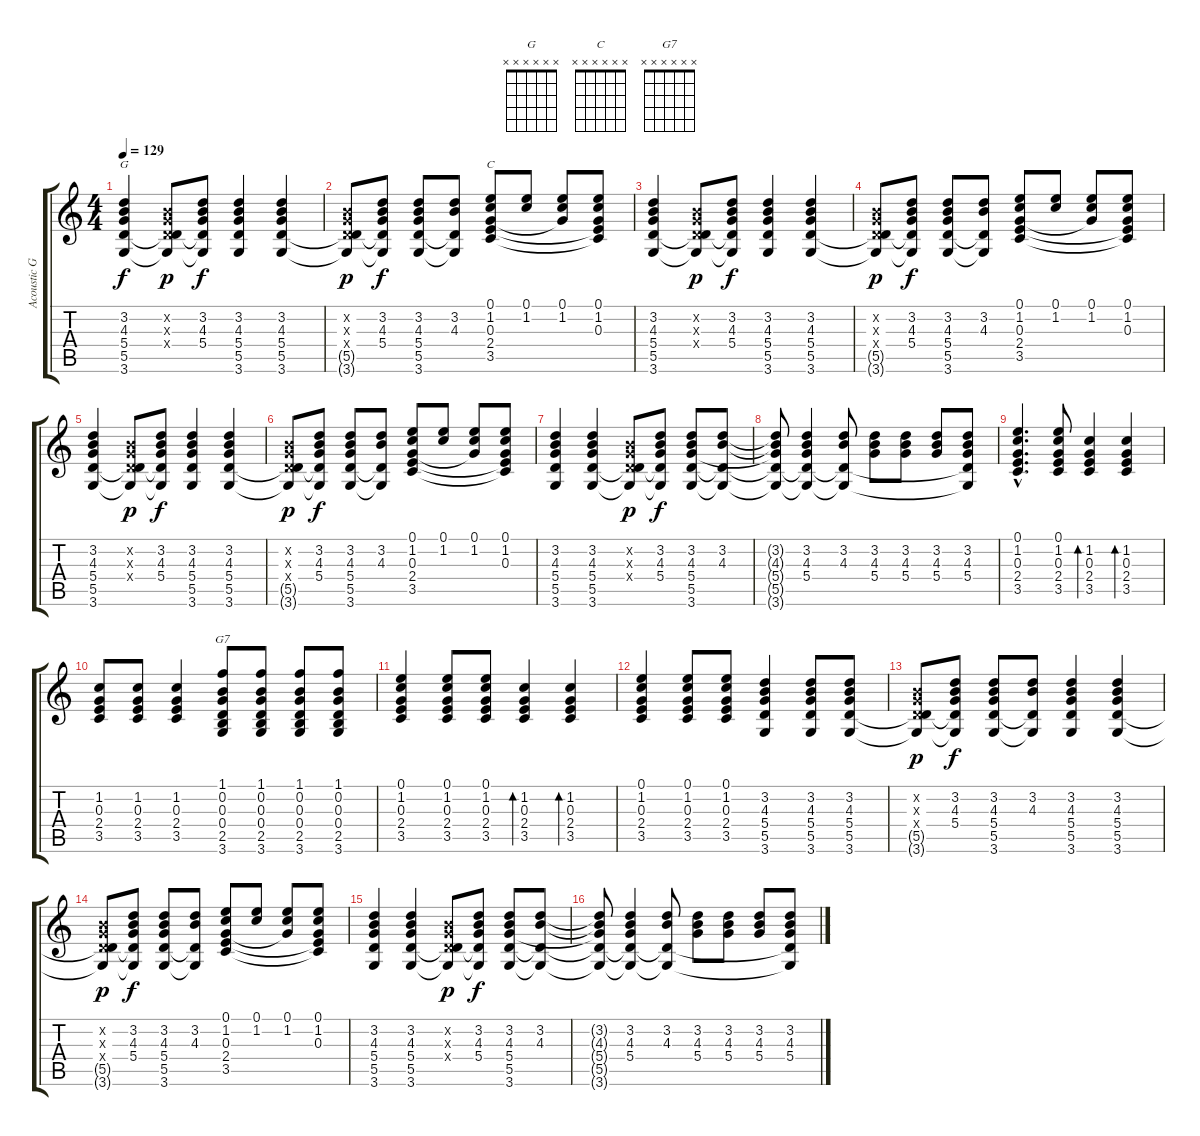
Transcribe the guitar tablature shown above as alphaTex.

\track ("Acoustic Guitar (Gilmour)" "Acoustic G") {instrument acousticguitarsteel}
\staff {score tabs}
\tuning (E4 B3 G3 D3 A2 E2) {hide}
\chord ("G" x x x x x x)
\chord ("C" x x x x x x)
\chord ("G7" x x x x x x)
\ts (4 4)
\tempo 129
\clef g2
\ks c
(3.2 4.3 5.4 5.5 3.6).4{ch "G" dy f instrument acousticguitarsteel} (0.2{x} 0.3{x} 0.4{x} 5.5{t} 3.6{t}).8{dy p} (3.2 4.3 5.4 5.5{t} 3.6{t}).8{dy f} (3.2 4.3 5.4 5.5 3.6).4 (3.2 4.3 5.4 5.5 3.6).4 |
(0.2{x} 0.3{x} 0.4{x} 5.5{t} 3.6{t}).8{dy p} (3.2 4.3 5.4 5.5{t} 3.6{t}).8{dy f} (3.2 4.3 5.4 5.5 3.6).8 (3.2 4.3 5.5{t} 3.6{t}).8 (0.1 1.2 0.3 2.4 3.5).8{ch "C"} (0.1 1.2).8 (0.1 1.2 0.3{t}).8 (0.1 1.2 0.3 2.4{t} 3.5{t}).8 |
(3.2 4.3 5.4 5.5 3.6).4 (0.2{x} 0.3{x} 0.4{x} 5.5{t} 3.6{t}).8{dy p} (3.2 4.3 5.4 5.5{t} 3.6{t}).8{dy f} (3.2 4.3 5.4 5.5 3.6).4 (3.2 4.3 5.4 5.5 3.6).4 |
(0.2{x} 0.3{x} 0.4{x} 5.5{t} 3.6{t}).8{dy p} (3.2 4.3 5.4 5.5{t} 3.6{t}).8{dy f} (3.2 4.3 5.4 5.5 3.6).8 (3.2 4.3 5.5{t} 3.6{t}).8 (0.1 1.2 0.3 2.4 3.5).8 (0.1 1.2).8 (0.1 1.2 0.3{t}).8 (0.1 1.2 0.3 2.4{t} 3.5{t}).8 |
(3.2 4.3 5.4 5.5 3.6).4 (0.2{x} 0.3{x} 0.4{x} 5.5{t} 3.6{t}).8{dy p} (3.2 4.3 5.4 5.5{t} 3.6{t}).8{dy f} (3.2 4.3 5.4 5.5 3.6).4 (3.2 4.3 5.4 5.5 3.6).4 |
(0.2{x} 0.3{x} 0.4{x} 5.5{t} 3.6{t}).8{dy p} (3.2 4.3 5.4 5.5{t} 3.6{t}).8{dy f} (3.2 4.3 5.4 5.5 3.6).8 (3.2 4.3 5.5{t} 3.6{t}).8 (0.1 1.2 0.3 2.4 3.5).8 (0.1 1.2).8 (0.1 1.2 0.3{t}).8 (0.1 1.2 0.3 2.4{t} 3.5{t}).8 |
(3.2 4.3 5.4 5.5 3.6).4 (3.2 4.3 5.4 5.5 3.6).4 (0.2{x} 0.3{x} 0.4{x} 5.5{t} 3.6{t}).8{dy p} (3.2 4.3 5.4 5.5{t} 3.6{t}).8{dy f} (3.2 4.3 5.4 5.5 3.6).8 (3.2 4.3 5.5{t} 3.6{t}).8 |
(3.2{t} 4.3{t} 5.4{t} 5.5{t} 3.6{t}).8 (3.2 4.3 5.4 5.5{t} 3.6{t}).4 (3.2 4.3 5.5{t} 3.6{t}).8 (3.2 4.3 5.4).8 (3.2 4.3 5.4).8 (3.2 4.3 5.4).8 (3.2 4.3 5.4 5.5{t} 3.6{t}).8 |
(0.1{hac} 1.2{hac} 0.3{hac} 2.4{hac} 3.5{hac}).4{d} (0.1 1.2 0.3 2.4 3.5).8 (1.2 0.3 2.4 3.5).4{bd 60} (1.2 0.3 2.4 3.5).4{bd 60} |
(1.2 0.3 2.4 3.5).8 (1.2 0.3 2.4 3.5).8 (1.2 0.3 2.4 3.5).4 (1.1 0.2 0.3 0.4 2.5 3.6).8{ch "G7"} (1.1 0.2 0.3 0.4 2.5 3.6).8 (1.1 0.2 0.3 0.4 2.5 3.6).8 (1.1 0.2 0.3 0.4 2.5 3.6).8 |
(0.1 1.2 0.3 2.4 3.5).4 (0.1 1.2 0.3 2.4 3.5).8 (0.1 1.2 0.3 2.4 3.5).8 (1.2 0.3 2.4 3.5).4{bd 60} (1.2 0.3 2.4 3.5).4{bd 60} |
(0.1 1.2 0.3 2.4 3.5).4 (0.1 1.2 0.3 2.4 3.5).8 (0.1 1.2 0.3 2.4 3.5).8 (3.2 4.3 5.4 5.5 3.6).4 (3.2 4.3 5.4 5.5 3.6).8 (3.2 4.3 5.4 5.5 3.6).8 |
(0.2{x} 0.3{x} 0.4{x} 5.5{t} 3.6{t}).8{dy p} (3.2 4.3 5.4 5.5{t} 3.6{t}).8{dy f} (3.2 4.3 5.4 5.5 3.6).8 (3.2 4.3 5.5{t} 3.6{t}).8 (3.2 4.3 5.4 5.5 3.6).4 (3.2 4.3 5.4 5.5 3.6).4 |
(0.2{x} 0.3{x} 0.4{x} 5.5{t} 3.6{t}).8{dy p} (3.2 4.3 5.4 5.5{t} 3.6{t}).8{dy f} (3.2 4.3 5.4 5.5 3.6).8 (3.2 4.3 5.5{t} 3.6{t}).8 (0.1 1.2 0.3 2.4 3.5).8 (0.1 1.2).8 (0.1 1.2 0.3{t}).8 (0.1 1.2 0.3 2.4{t} 3.5{t}).8 |
(3.2 4.3 5.4 5.5 3.6).4 (3.2 4.3 5.4 5.5 3.6).4 (0.2{x} 0.3{x} 0.4{x} 5.5{t} 3.6{t}).8{dy p} (3.2 4.3 5.4 5.5{t} 3.6{t}).8{dy f} (3.2 4.3 5.4 5.5 3.6).8 (3.2 4.3 5.5{t} 3.6{t}).8 |
(3.2{t} 4.3{t} 5.4{t} 5.5{t} 3.6{t}).8 (3.2 4.3 5.4 5.5{t} 3.6{t}).4 (3.2 4.3 5.5{t} 3.6{t}).8 (3.2 4.3 5.4).8 (3.2 4.3 5.4).8 (3.2 4.3 5.4).8 (3.2 4.3 5.4 5.5{t} 3.6{t}).8
